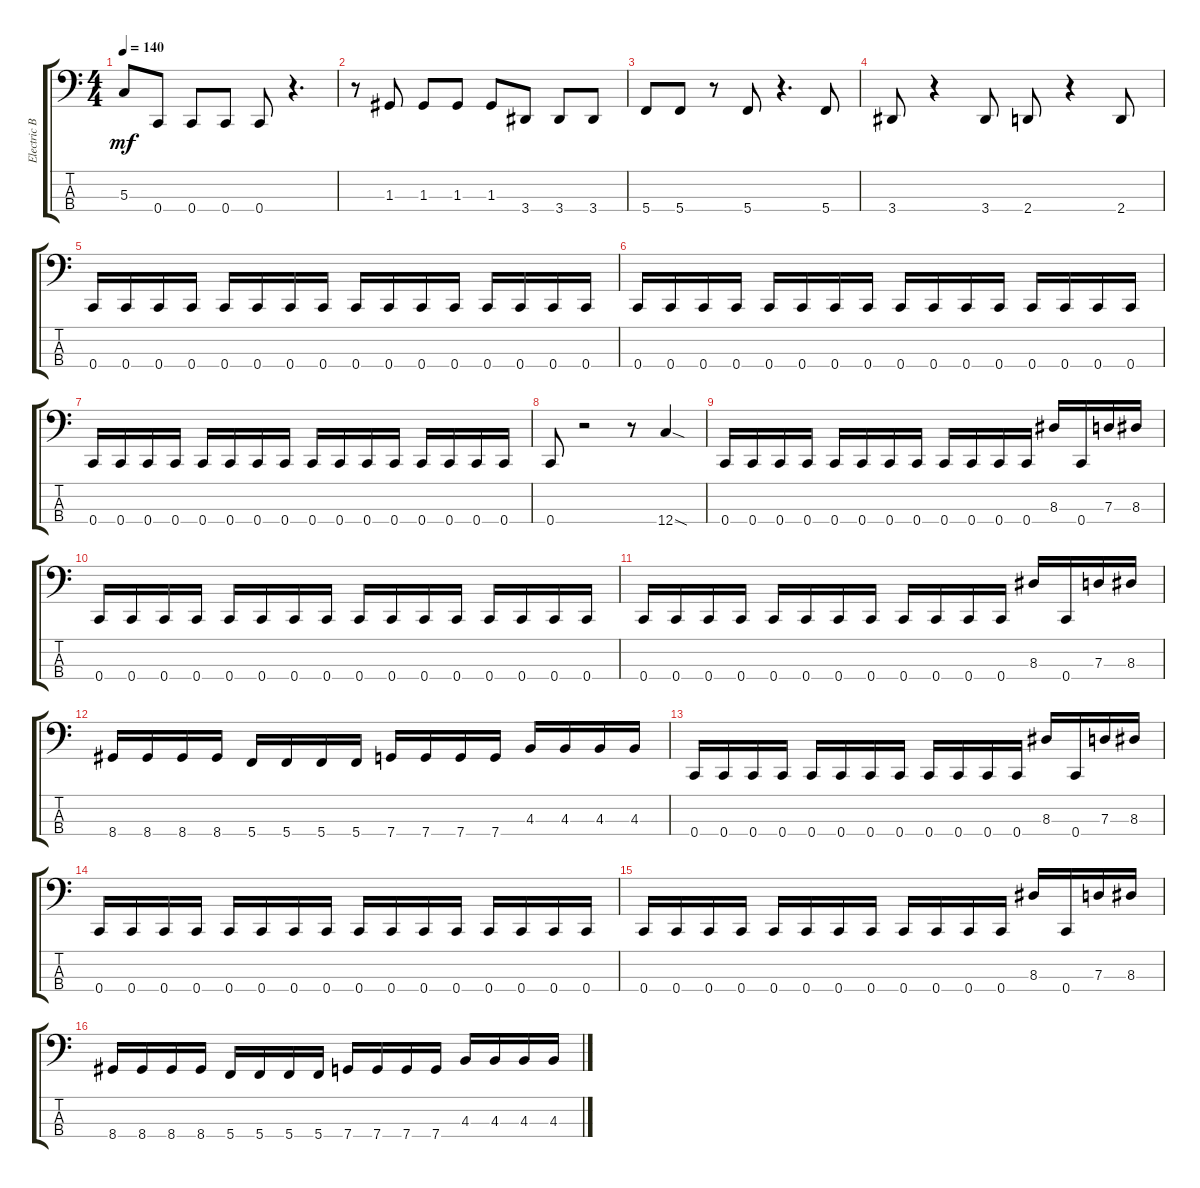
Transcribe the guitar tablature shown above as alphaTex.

\track ("Electric Bass" "Electric B") {instrument electricbassfinger}
\staff {score tabs}
\tuning (F2 C2 G1 C1) {hide}
\ts (4 4)
\tempo 140
\clef f4
\ks c
5.3.8{dy mf} 0.4.8 0.4.8 0.4.8 0.4.8 r.4{d} |
r.8 1.3.8 1.3.8 1.3.8 1.3.8 3.4.8 3.4.8 3.4.8 |
5.4.8 5.4.8 r.8 5.4.8 r.4{d} 5.4.8 |
3.4.8 r.4 3.4.8 2.4.8 r.4 2.4.8 |
0.4.16 0.4.16 0.4.16 0.4.16 0.4.16 0.4.16 0.4.16 0.4.16 0.4.16 0.4.16 0.4.16 0.4.16 0.4.16 0.4.16 0.4.16 0.4.16 |
0.4.16 0.4.16 0.4.16 0.4.16 0.4.16 0.4.16 0.4.16 0.4.16 0.4.16 0.4.16 0.4.16 0.4.16 0.4.16 0.4.16 0.4.16 0.4.16 |
0.4.16 0.4.16 0.4.16 0.4.16 0.4.16 0.4.16 0.4.16 0.4.16 0.4.16 0.4.16 0.4.16 0.4.16 0.4.16 0.4.16 0.4.16 0.4.16 |
0.4.8 r.2 r.8 12.4{sod}.4 |
0.4.16 0.4.16 0.4.16 0.4.16 0.4.16 0.4.16 0.4.16 0.4.16 0.4.16 0.4.16 0.4.16 0.4.16 8.3.16 0.4.16 7.3.16 8.3.16 |
0.4.16 0.4.16 0.4.16 0.4.16 0.4.16 0.4.16 0.4.16 0.4.16 0.4.16 0.4.16 0.4.16 0.4.16 0.4.16 0.4.16 0.4.16 0.4.16 |
0.4.16 0.4.16 0.4.16 0.4.16 0.4.16 0.4.16 0.4.16 0.4.16 0.4.16 0.4.16 0.4.16 0.4.16 8.3.16 0.4.16 7.3.16 8.3.16 |
8.4.16 8.4.16 8.4.16 8.4.16 5.4.16 5.4.16 5.4.16 5.4.16 7.4.16 7.4.16 7.4.16 7.4.16 4.3.16 4.3.16 4.3.16 4.3.16 |
0.4.16 0.4.16 0.4.16 0.4.16 0.4.16 0.4.16 0.4.16 0.4.16 0.4.16 0.4.16 0.4.16 0.4.16 8.3.16 0.4.16 7.3.16 8.3.16 |
0.4.16 0.4.16 0.4.16 0.4.16 0.4.16 0.4.16 0.4.16 0.4.16 0.4.16 0.4.16 0.4.16 0.4.16 0.4.16 0.4.16 0.4.16 0.4.16 |
0.4.16 0.4.16 0.4.16 0.4.16 0.4.16 0.4.16 0.4.16 0.4.16 0.4.16 0.4.16 0.4.16 0.4.16 8.3.16 0.4.16 7.3.16 8.3.16 |
8.4.16 8.4.16 8.4.16 8.4.16 5.4.16 5.4.16 5.4.16 5.4.16 7.4.16 7.4.16 7.4.16 7.4.16 4.3.16 4.3.16 4.3.16 4.3.16
